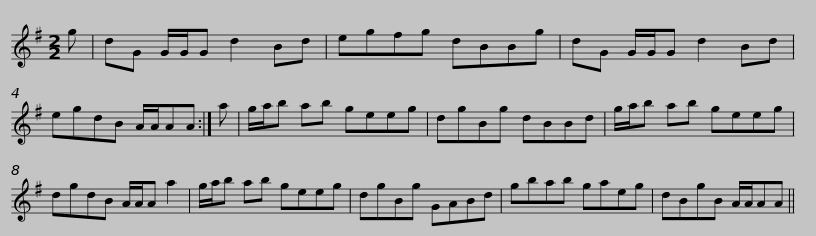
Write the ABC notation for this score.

X:1
L:1/8
M:2/2
I:linebreak $
K:G
V:1 treble
V:1
 g | dG G/G/G d2 Bd | egfg dBBg | dG G/G/G d2 Bd | egdB A/A/AA :| %5
 a |$ g/a/b ab geeg | dgBg dBBd | g/a/b ab geeg | dgdB A/A/A a2 |$ %10
 g/a/b ab geeg | dgBg GABd | gbab gaeg | dBgB A/A/AA || %14
